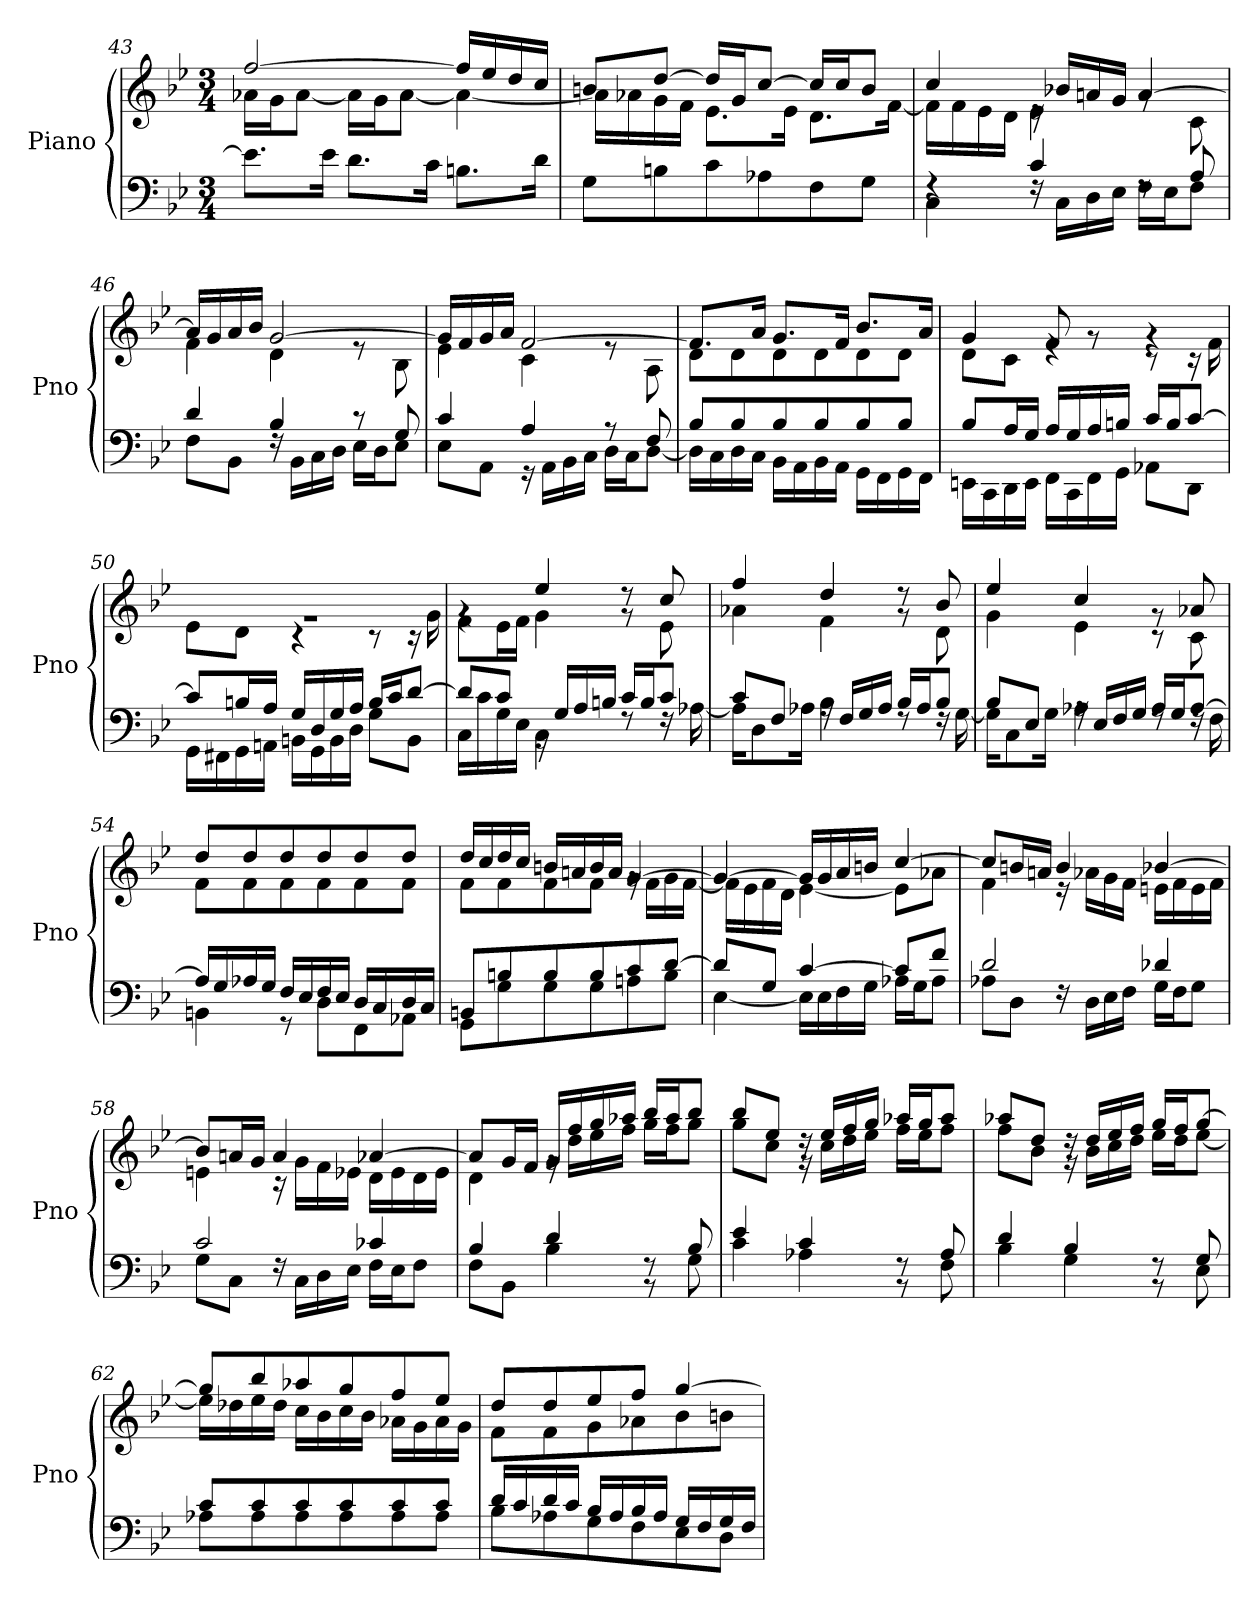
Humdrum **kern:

**kern	**kern
*part1	*part1
*staff2	*staff1
*I"Piano	*
*I'Pno	*
*clefF4	*clefG2
*k[b-e-]	*k[b-e-]
*M3/4	*M3/4
=43	=43
*	*^
8.e-\L]	[2ff/	16a-X\LL
.	.	16g\J
.	.	[8a-\J
16e-\Jk	.	.
8.d\L	.	16a-\LL]
.	.	16g\J
.	.	[8a-\J
16c\Jk	.	.
8.Bn\L	16ff/LL]	4a-\_
.	16ee-/	.
.	16dd/	.
16d\Jk	16cc/JJ	.
=44	=44	=44
8G\L	8bn/L	16a-\LL]
.	.	16a-X\
8Bn\	[8dd/J	16g\
.	.	16f\JJ
8c\	16dd/LL]	8.e-\L
.	16g/J	.
8A-X\	[8cc/J	.
.	.	16e-\Jk
8F\	16cc/LL]	8.d\L
.	16cc/J	.
8G\J	8b/J	.
.	.	[16f\Jk
!!LO:LB:g=z	!!
=45	=45	=45
*^	*	*
4rF	4C\	4cc/	16f\LL]
.	.	.	16f\
.	.	.	16e-\
.	.	.	16d\JJ
4c/	16rF	16re	4e-\
.	16C\LL	16b-X/LL	.
.	16D\	16an/	.
.	16E-\JJ	16g/JJ	.
8rF	16F\LL	[4a/	8rg
.	16E-\J	.	.
8A/	8F\J	.	8c\
=46	=46	=46	=46
4d/	8F\L	16a/LL]	4f\
.	.	16g/	.
.	8BB-\J	16a/	.
.	.	16b-/JJ	.
4B-/	16rF	[2g/	4d\
.	16BB-\LL	.	.
.	16C\	.	.
.	16D\JJ	.	.
8r	16E-\LL	.	8re
.	16D\J	.	.
8G/	8E-\J	.	8B-\
=47	=47	=47	=47
4c/	8E-\L	16g/LL]	4e-\
.	.	16f/	.
.	8AA\J	16g/	.
.	.	16a/JJ	.
4A/	16r	[2f/	4c\
.	16AA\LL	.	.
.	16BB-\	.	.
.	16C\JJ	.	.
8r	16D\LL	.	8re
.	16C\J	.	.
8F/	[8D\J	.	8A\
!!LO:LB:g=z	!!
=48	=48	=48	=48
8B-/L	16D\LL]	8.f/L]	8d\L
.	16C\	.	.
8B-/	16D\	.	8d\
.	16C\JJ	16a/Jk	.
8B-/	16BB-\LL	8.g/L	8d\
.	16AA\	.	.
8B-/	16BB-\	.	8d\
.	16AA\JJ	16f/Jk	.
8B-/	16GG\LL	8.b-/L	8d\
.	16FF\	.	.
8B-/J	16GG\	.	8d\J
.	16FF\JJ	16a/Jk	.
=49	=49	=49	=49
8B-/L	16EEn\LL	4g/	8d\L
.	16CC\	.	.
16A/L	16DD\	.	8c\J
16G/JJ	16EE\JJ	.	.
16A/LL	16FF\LL	8f/	4re
16G/	16CC\	.	.
16A/	16FF\	8rg	.
16Bn/JJ	16GG\JJ	.	.
16c/LL	8AA-X\L	4rg	8r
16B/J	.	.	.
[8c/J	8DD\J	.	16r
.	.	.	16f\
=50	=50	=50	=50
8c/L]	16GG\LL	2.rg	8e-\L
.	16FF#X\	.	.
16Bn/L	16GG\	.	8d\J
16A/JJ	16AAn\JJ	.	.
16G/LL	16BBn\LL	.	4r
16D/	16GG\	.	.
16G/	16BB\	.	.
16A/JJ	16D\JJ	.	.
16B/LL	8G\L	.	8r
16c/J	.	.	.
[8d/J	8BB\J	.	16r
.	.	.	16g\
!!LO:LB:g=z	!!
=51	=51	=51	=51
8d/L]	16C\LL	4rg	8f\L
.	16c\	.	.
8c/J	16G\	.	16e-\L
.	16E-\JJ	.	16f\JJ
16rBB	4C\	4ee-/	4g\
16G/LL	.	.	.
16A/	.	.	.
16Bn/JJ	.	.	.
16c/LL	8rF	8rg	8rdd
16B/J	.	.	.
8c/J	16rF	8cc/	8e-\
.	[16A-X\	.	.
=52	=52	=52	=52
8c/L	16A-\KL]	4ff/	4a-X\
.	8D\	.	.
8F/J	.	.	.
.	16A-X\Jk	.	.
16rA	4B-\	4dd/	4f\
16F/LL	.	.	.
16G/	.	.	.
16A-/JJ	.	.	.
16B-/LL	8rF	8rg	8rdd
16A-/J	.	.	.
8B-/J	16rF	8b-/	8d\
.	[16G\	.	.
=53	=53	=53	=53
8B-/L	16G\KL]	4ee-/	4g\
.	8C\	.	.
8E-/J	.	.	.
.	16G\Jk	.	.
16rA	4A-X\	4cc/	4e-\
16E-/LL	.	.	.
16F/	.	.	.
16G/JJ	.	.	.
16A-/LL	8rF	8rg	8r
16G/J	.	.	.
[8A-/J	16rF	8a-X/	8c\
.	16F\	.	.
!!LO:LB:g=z	!!
=54	=54	=54	=54
16A-/LL]	4BBn\	8dd/L	8f\L
16G/	.	.	.
16A-X/	.	8dd/	8f\
16G/JJ	.	.	.
16F/LL	8r	8dd/	8f\
16E-/	.	.	.
16F/	8D\L	8dd/	8f\
16E-/JJ	.	.	.
16D/LL	8FF\	8dd/	8f\
16C/	.	.	.
16D/	8AA-X\J	8dd/J	8f\J
16C/JJ	.	.	.
!!LO:LB:g=z	!!
=55	=55	=55	=55
8BBn/L	8GG\L	16dd/LL	8f\L
.	.	16cc/	.
8Bn/	8G\	16dd/	8f\
.	.	16cc/JJ	.
8B/	8G\	16bn/LL	8f\
.	.	16an/	.
8B/	8G\	16b/	8f\J
.	.	16a/JJ	.
8c/	8An\	[4g/	16rg
.	.	.	16f\LL
[8d/J	8B\J	.	16g\
.	.	.	[16f\JJ
=56	=56	=56	=56
8d/L]	[4E-\	4g/_	16f\LL]
.	.	.	16e-\
8G/J	.	.	16f\
.	.	.	16d\JJ
[4c/	16E-\LL]	16g/LL]	[4e-\
.	16E-\	16g/	.
.	16F\	16a/	.
.	16G\JJ	16bn/JJ	.
8c/L]	16A-X\LL	[4cc/	8e-\L]
.	16G\J	.	.
8f/J	8A-\J	.	8a-X\J
=57	=57	=57	=57
2d/	8A-X\L	8cc/L]	4f\
.	8D\J	16bn/L	.
.	.	16an/JJ	.
.	16rF	4b/	16r
.	16D\LL	.	16a-X\LL
.	16E-\	.	16g\
.	16F\JJ	.	16f\JJ
4d-X/	16G\LL	[4b-X/	16en\LL
.	16F\J	.	16f\
.	8G\J	.	16e\
.	.	.	16f\JJ
!!LO:PB:g=z	!!
=58	=58	=58	=58
2c/	8G\L	8b-/L]	4en\
.	8C\J	16an/L	.
.	.	16g/JJ	.
.	16rF	4a/	16r
.	16C\LL	.	16g\LL
.	16D\	.	16f\
.	16E-\JJ	.	16e-X\JJ
4c-X/	16F\LL	[4a-X/	16d\LL
.	16E-\J	.	16e-\
.	8F\J	.	16d\
.	.	.	16e-\JJ
=59	=59	=59	=59
4B-/	8F\L	8a-/L]	4d\
.	8BB-\J	16g/L	.
.	.	16f/JJ	.
4d/	4B-\	16g/LL	16rg
.	.	16ff/	16dd\LL
.	.	16gg/	16ee-\
.	.	16aa-X/JJ	16ff\JJ
8rBB	8rF	16bb-/LL	16gg\LL
.	.	16aa-/J	16ff\J
8B-/	8G\	8bb-/J	8gg\J
=60	=60	=60	=60
4e-/	4c\	8bb-/L	8gg\L
.	.	8ee-/J	8cc\J
4c/	4A-X\	16rg	16rdd
.	.	16ee-/LL	16cc\LL
.	.	16ff/	16dd\
.	.	16gg/JJ	16ee-\JJ
8rBB	8rF	16aa-X/LL	16ff\LL
.	.	16gg/J	16ee-\J
8A-/	8F\	8aa-/J	8ff\J
!!LO:LB:g=z	!!
=61	=61	=61	=61
4d/	4B-\	8aa-X/L	8ff\L
.	.	8dd/J	8b-\J
4B-/	4G\	16rg	16rdd
.	.	16dd/LL	16b-\LL
.	.	16ee-/	16cc\
.	.	16ff/JJ	16dd\JJ
8rBB	8rF	16gg/LL	16ee-\LL
.	.	16ff/J	16dd\J
8G/	8E-\	[8gg/J	[8ee-\J
=62	=62	=62	=62
8c/L	8A-X\L	8gg/L]	16ee-\LL]
.	.	.	16dd-X\
8c/	8A-\	8bb-/	16ee-\
.	.	.	16dd-\JJ
8c/	8A-\	8aa-X/	16cc\LL
.	.	.	16b-\
8c/	8A-\	8gg/	16cc\
.	.	.	16b-\JJ
8c/	8A-\	8ff/	16a-X\LL
.	.	.	16g\
8c/J	8A-\J	8ee-/J	16a-\
.	.	.	16g\JJ
=63	=63	=63	=63
16d/LL	8B-\L	8dd/L	8f\L
16c/	.	.	.
16d/	8A-X\	8dd/	8f\
16c/JJ	.	.	.
16B-/LL	8G\	8ee-/	8g\
16A-/	.	.	.
16B-/	8F\	8ff/J	8a-X\
16A-/JJ	.	.	.
16G/LL	8E-\	[4gg/	8b-\
16F/	.	.	.
16G/	8D\J	.	8bn\J
16F/JJ	.	.	.
*v	*v	*	*
*	*v	*v
=	=
*-	*-
